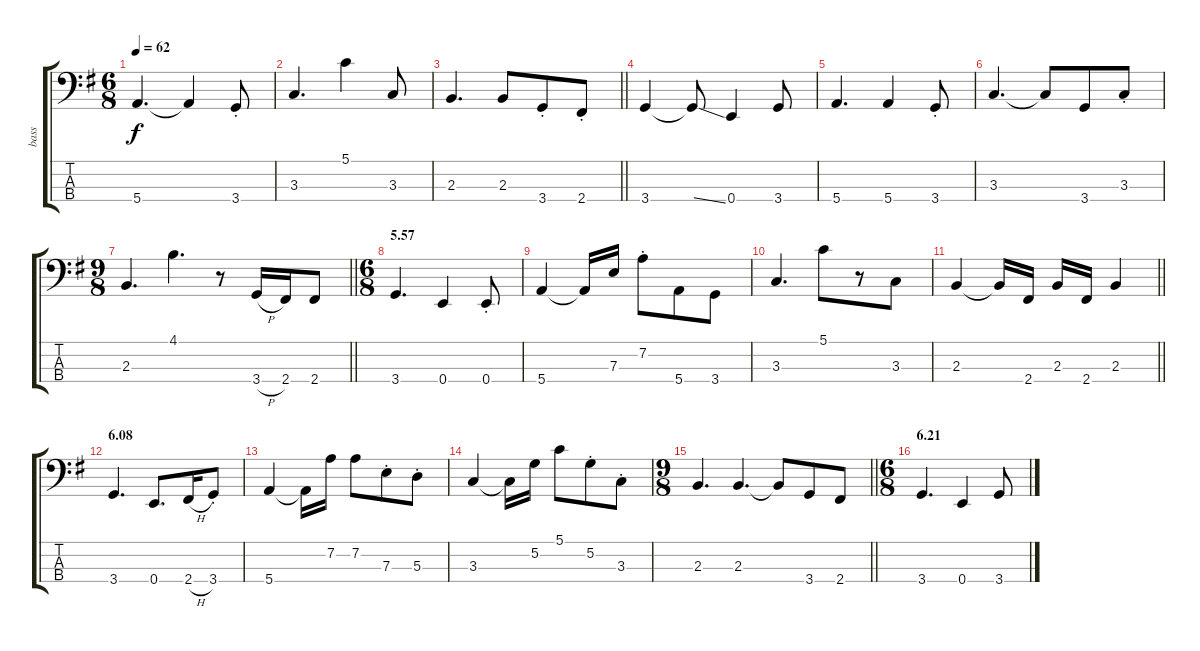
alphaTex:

\track ("bass" "bass") {instrument electricbasspick}
\staff {score tabs}
\tuning (G2 D2 A1 E1) {hide}
\ts (6 8)
\tempo 62
\clef f4
\ks g
5.4.4{d dy f} 5.4{t}.4 3.4{st}.8 |
3.3.4{d} 5.1.4 3.3.8 |
\barLineRight lightlight
2.3.4{d} 2.3.8 3.4{st}.8 2.4{st}.8 |
3.4.4 3.4{ss t}.8 0.4.4 3.4.8 |
5.4.4{d} 5.4.4 3.4{st}.8 |
3.3.4{d} 3.3{t}.8 3.4.8 3.3{st}.8 |
\ts (9 8)
\barLineRight lightlight
2.3.4{d} 4.1.4{d} r.8 3.4{h}.16 2.4.16 2.4.8 |
\ts (6 8)
\section ("" "5.57")
3.4.4{d} 0.4.4 0.4{st}.8 |
5.4.4 5.4{t}.16 7.3.16 7.2{st}.8 5.4.8 3.4.8 |
3.3.4{d} 5.1.8 r.8 3.3.8 |
\barLineRight lightlight
2.3.4 2.3{t}.16 2.4.16 2.3.16 2.4.16 2.3.4 |
\section ("" "6.08")
3.4.4{d} 0.4.8{d} 2.4{h}.16 3.4{st}.8 |
5.4.4 5.4{t}.16 7.2.16 7.2.8 7.3{st}.8 5.3{st}.8 |
3.3.4 3.3{t}.16 5.2.16 5.1.8 5.2{st}.8 3.3{st}.8 |
\ts (9 8)
\barLineRight lightlight
2.3.4{d} 2.3.4{d} 2.3{t}.8 3.4.8 2.4.8 |
\ts (6 8)
\section ("" "6.21")
3.4.4{d} 0.4.4 3.4.8
